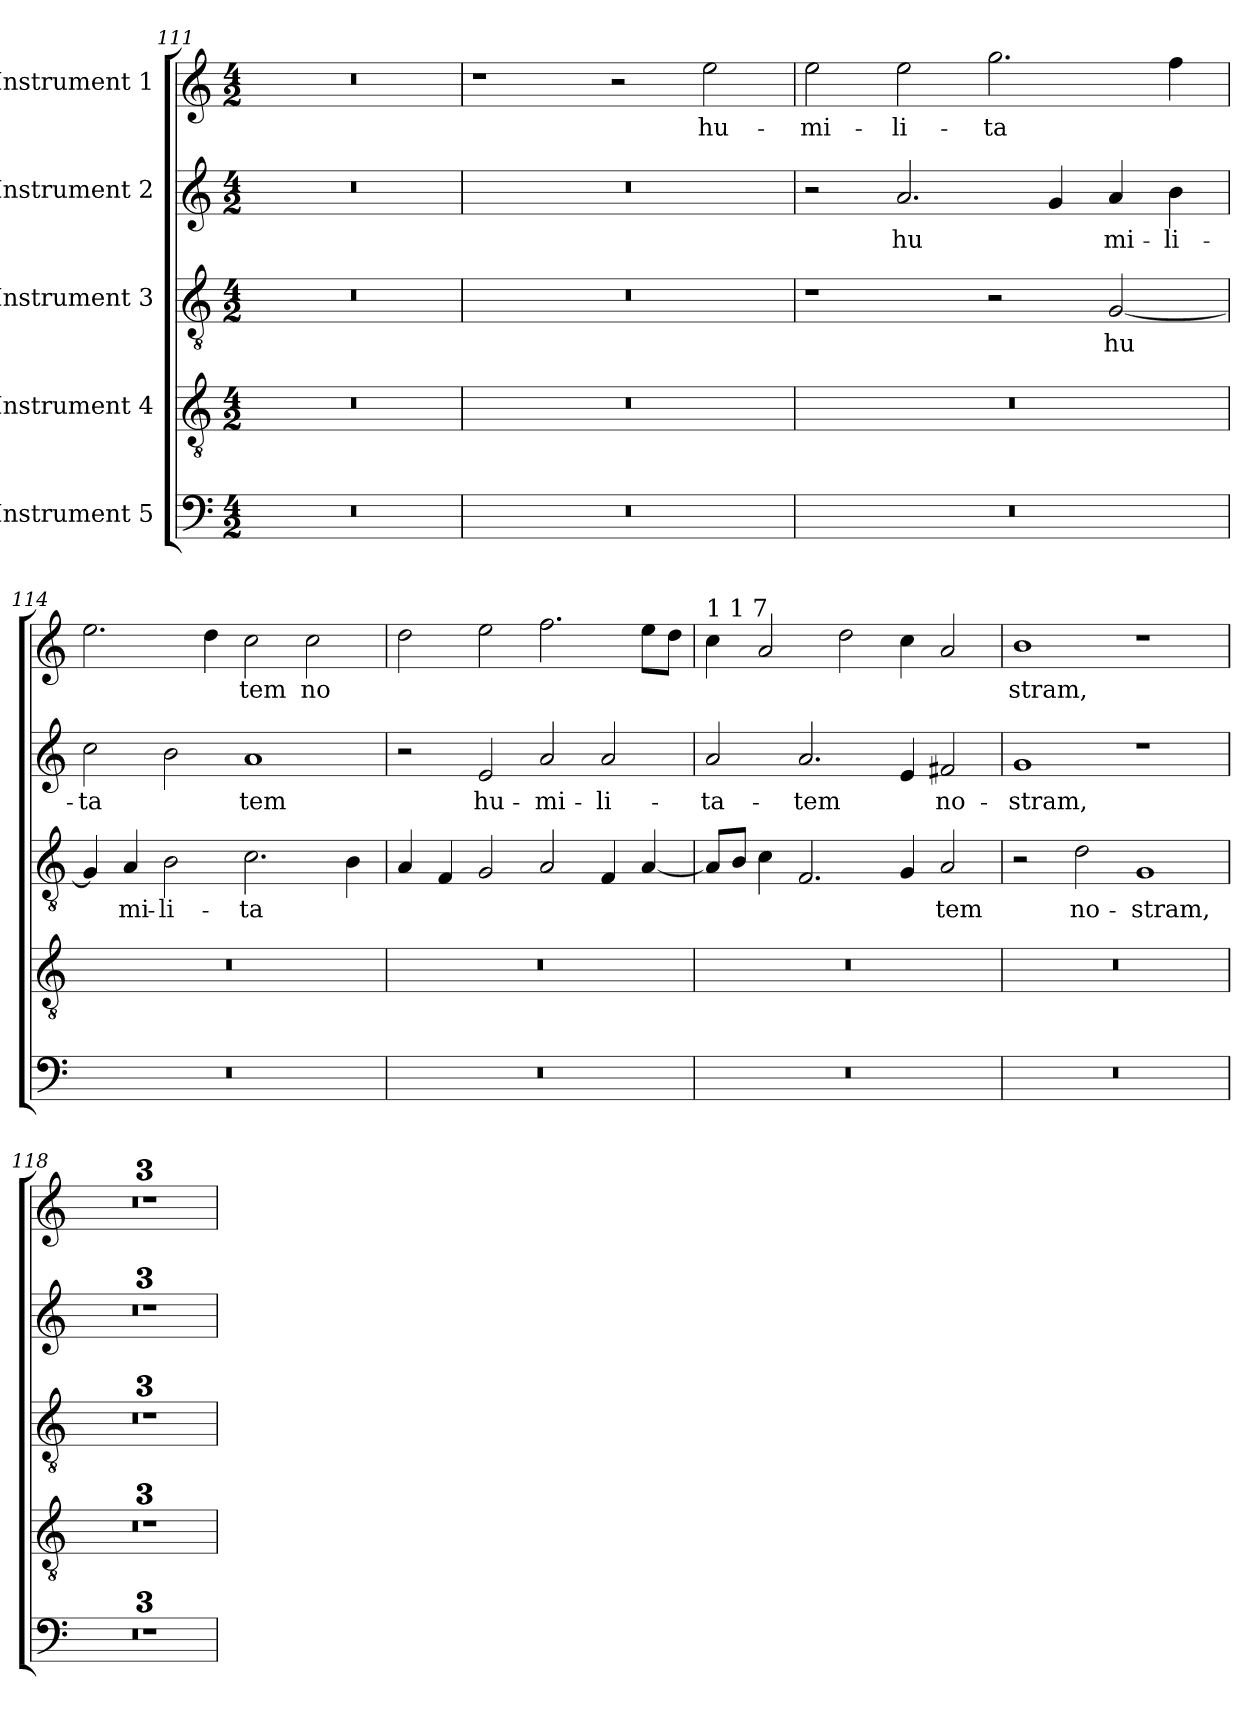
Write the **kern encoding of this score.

**kern	**kern	**kern	**text	**kern	**text	**kern	**text
*part5	*part4	*part3	*part3	*part2	*part2	*part1	*part1
*staff5	*staff4	*staff3	*staff3	*staff2	*staff2	*staff1	*staff1
*I"Instrument 5	*I"Instrument 4	*I"Instrument 3	*	*I"Instrument 2	*	*I"Instrument 1	*
*clefF4	*clefGv2	*clefGv2	*	*clefG2	*	*clefG2	*
*k[]	*k[]	*k[]	*	*k[]	*	*k[]	*
*C:	*C:	*C:	*	*C:	*	*C:	*
*M4/2	*M4/2	*M4/2	*	*M4/2	*	*M4/2	*
=111	=111	=111	=111	=111	=111	=111	=111
0r	0r	0r	.	0r	.	0r	.
=112	=112	=112	=112	=112	=112	=112	=112
0r	0r	0r	.	0r	.	1r	.
.	.	.	.	.	.	2r	.
!	!	!	!	!	!	!	!LO:LY:b:cj
.	.	.	.	.	.	2ee\	hu-
=113	=113	=113	=113	=113	=113	=113	=113
!	!	!	!	!	!	!	!LO:LY:b:cj
0r	0r	1r	.	2r	.	2ee\	-mi-
!	!	!	!	!	!LO:LY:b:cj	!	!LO:LY:b:cj
.	.	.	.	2.a/	hu-	2ee\	-li-
!	!	!	!	!	!	!	!LO:LY:b:cj
.	.	2r	.	.	.	2.gg\	-ta-
!	!	!	!	!	!LO:LY:b:cj	!	!
.	.	.	.	4g/	--	.	.
!	!	!	!LO:LY:b:cj	!	!LO:LY:b:cj	!	!
.	.	[<2G/	hu-	4a/	-mi-	.	.
!	!	!	!	!	!LO:LY:b:cj	!	!LO:LY:b:cj
.	.	.	.	4b\	-li-	4ff\	--
=114	=114	=114	=114	=114	=114	=114	=114
!	!	!	!LO:LY:b:cj	!	!LO:LY:b:cj	!	!LO:LY:b:cj
0r	0r	4G/]	--	2cc\	-ta-	2.ee\	--
!	!	!	!LO:LY:b:cj	!	!	!	!
.	.	4A/	-mi-	.	.	.	.
!	!	!	!LO:LY:b:cj	!	!LO:LY:b:cj	!	!
.	.	2B\	-li-	2b\	--	.	.
!	!	!	!	!	!	!	!LO:LY:b:cj
.	.	.	.	.	.	4dd\	--
!	!	!	!LO:LY:b:cj	!	!LO:LY:b:cj	!	!LO:LY:b:cj
.	.	2.c\	-ta-	1a	-tem	2cc\	-tem
!	!	!	!	!	!	!	!LO:LY:b:cj
.	.	.	.	.	.	2cc\	no-
!	!	!	!LO:LY:b:cj	!	!	!	!
.	.	4B\	--	.	.	.	.
=115	=115	=115	=115	=115	=115	=115	=115
!	!	!	!LO:LY:b:cj	!	!	!	!LO:LY:b:cj
0r	0r	4A/	--	2r	.	2dd\	--
!	!	!	!LO:LY:b:cj	!	!	!	!
.	.	4F/	--	.	.	.	.
!	!	!	!LO:LY:b:cj	!	!LO:LY:b:cj	!	!LO:LY:b:cj
.	.	2G/	--	2e/	hu-	2ee\	--
!	!	!	!LO:LY:b:cj	!	!LO:LY:b:cj	!	!LO:LY:b:cj
.	.	2A/	--	2a/	-mi-	2.ff\	--
!	!	!	!LO:LY:b:cj	!	!LO:LY:b:cj	!	!
.	.	4F/	--	2a/	-li-	.	.
!	!	!	!LO:LY:b:cj	!	!	!	!LO:LY:b:cj
.	.	[<4A/	--	.	.	8ee\L	--
!	!	!	!	!	!	!	!LO:LY:b:cj
.	.	.	.	.	.	8dd\J	--
!!LO:LB:g=z
=116	=116	=116	=116	=116	=116	=116	=116
!	!	!	!	!	!	!LO:TX:a:t=1 1 7	!
!	!	!	!LO:LY:b:cj	!	!LO:LY:b:cj	!	!LO:LY:b:cj
0r	0r	8A/L]	--	2a/	-ta-	4cc\	--
!	!	!	!LO:LY:b:cj	!	!	!	!
.	.	8B/J	--	.	.	.	.
!	!	!	!LO:LY:b:cj	!	!	!	!LO:LY:b:cj
.	.	4c\	--	.	.	2a/	--
!	!	!	!LO:LY:b:cj	!	!LO:LY:b:cj	!	!
.	.	2.F/	--	2.a/	-tem	.	.
!	!	!	!	!	!	!	!LO:LY:b:cj
.	.	.	.	.	.	2dd\	--
!	!	!	!LO:LY:b:cj	!	!LO:LY:b:cj	!	!LO:LY:b:cj
.	.	4G/	--	4e/	.	4cc\	--
!	!	!	!LO:LY:b:cj	!	!LO:LY:b:cj	!	!LO:LY:b:cj
.	.	2A/	-tem	2f#/	no-	2a/	--
=117	=117	=117	=117	=117	=117	=117	=117
!	!	!	!	!	!LO:LY:b:cj	!	!LO:LY:b:cj
0r	0r	2r	.	1g	-stram,	1b	-stram,
!	!	!	!LO:LY:b:cj	!	!	!	!
.	.	2d\	no-	.	.	.	.
!	!	!	!LO:LY:b:cj	!	!	!	!
.	.	1G	-stram,	1r	.	1r	.
=118	=118	=118	=118	=118	=118	=118	=118
0r	0r	0r	.	0r	.	0r	.
=119	=119	=119	=119	=119	=119	=119	=119
0r	0r	0r	.	0r	.	0r	.
=120	=120	=120	=120	=120	=120	=120	=120
0r	0r	0r	.	0r	.	0r	.
=	=	=	=	=	=	=	=
*-	*-	*-	*-	*-	*-	*-	*-
